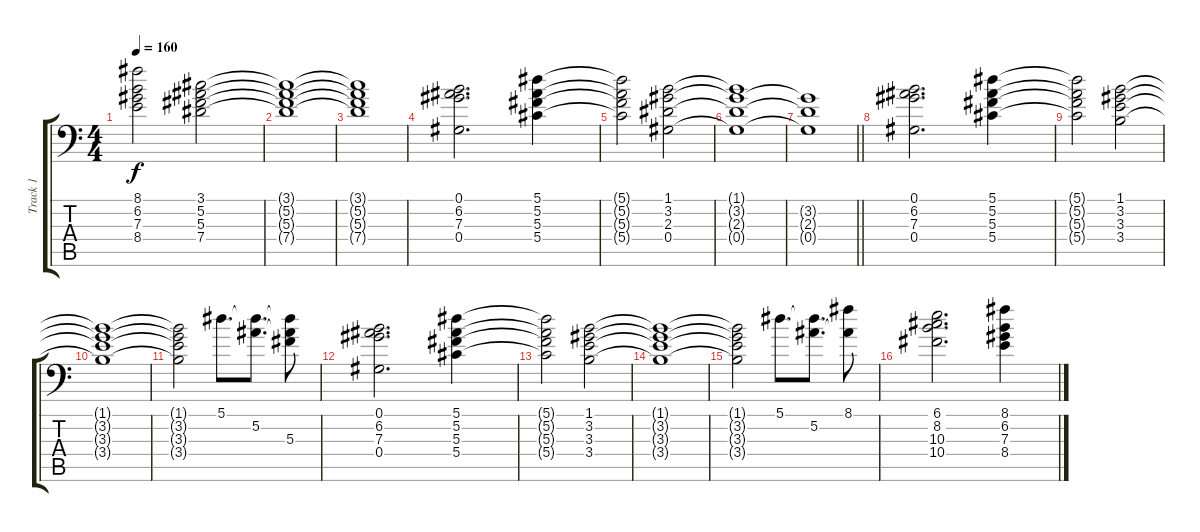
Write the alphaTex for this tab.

\track ("Track 1" "Track 1") {instrument distortionguitar}
\staff {score tabs}
\tuning (Bb3 F3 Db3 Ab2 Eb2 Ab1) {hide}
\ts (4 4)
\tempo 160
\clef f4
\ks c
(8.1{t} 6.2{t} 7.3{t} 8.4{t}).2{dy f} (3.1 5.2 5.3 7.4).2 |
(3.1{t} 5.2{t} 5.3{t} 7.4{t}).1 |
(3.1{t} 5.2{t} 5.3{t} 7.4{t}).1 |
(0.1 6.2 7.3 0.4).2{d} (5.1 5.2 5.3 5.4).4 |
(5.1{t} 5.2{t} 5.3{t} 5.4{t}).2 (1.1 3.2 2.3 0.4).2 |
(1.1{t} 3.2{t} 2.3{t} 0.4{t}).1 |
\barLineRight lightlight
(3.2{t} 2.3{t} 0.4{t}).1 |
(0.1 6.2 7.3 0.4).2{d} (5.1 5.2 5.3 5.4).4 |
(5.1{t} 5.2{t} 5.3{t} 5.4{t}).2 (1.1 3.2 3.3 3.4).2 |
(1.1{t} 3.2{t} 3.3{t} 3.4{t}).1 |
(1.1{t} 3.2{t} 3.3{t} 3.4{t}).2 5.1.8{d} (5.1{t} 5.2).8{d} (5.1{t} 5.2{t} 5.3).8 |
(0.1 6.2 7.3 0.4).2{d} (5.1 5.2 5.3 5.4).4 |
(5.1{t} 5.2{t} 5.3{t} 5.4{t}).2 (1.1 3.2 3.3 3.4).2 |
(1.1{t} 3.2{t} 3.3{t} 3.4{t}).1 |
(1.1{t} 3.2{t} 3.3{t} 3.4{t}).2 5.1.8{d} (5.1{t} 5.2).8{d} (8.1 5.2{t}).8 |
(6.1 8.2 10.3 10.4).2{d} (8.1 6.2 7.3 8.4).4
